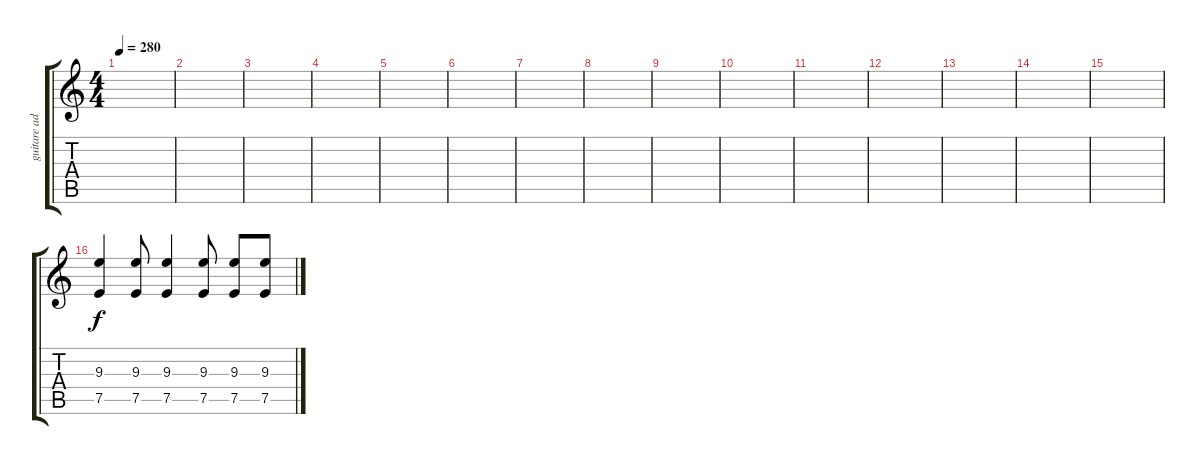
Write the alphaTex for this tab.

\track ("guitare additionelle" "guitare ad") {instrument distortionguitar}
\staff {score tabs}
\tuning (E4 B3 G3 D3 A2 E2) {hide}
\ts (4 4)
\tempo 280
\clef g2
\ks c
|
|
|
|
|
|
|
|
|
|
|
|
|
|
|
(9.3 7.5).4 (9.3 7.5).8 (9.3 7.5).4 (9.3 7.5).8 (9.3 7.5).8 (9.3 7.5).8
